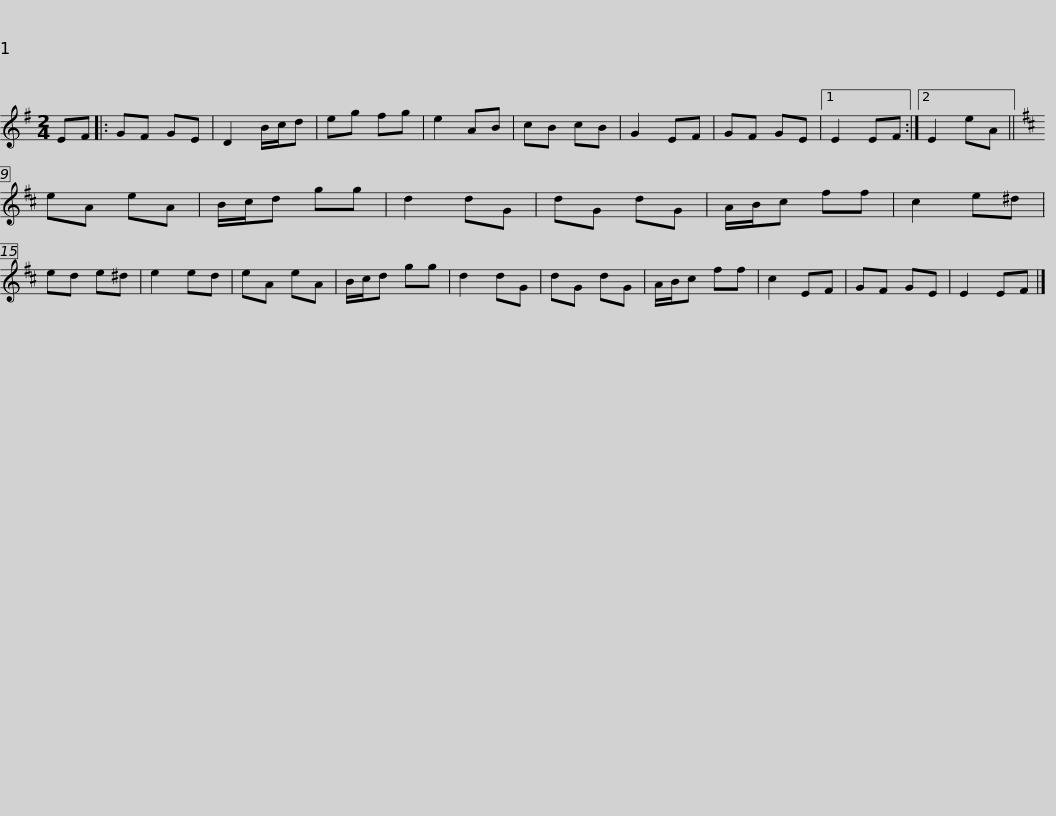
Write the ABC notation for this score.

X:1
L:1/8
M:2/4
I:linebreak $
K:Emin
V:1 treble
V:1
 EF |: GF GE | D2 B/c/d | eg fg | e2 AB | %5
 cB cB | G2 EF | GF GE |1 E2 EF :|2 E2 eA || %10
[K:D] eA eA |$ B/c/d gg | d2 dG | dG dG | A/B/c ff | %15
 c2 e^d | ed e^d | e2 ed | eA eA | B/c/d gg | %20
 d2 dG | dG dG |$ A/B/c ff | c2 EF | GF GE | %25
 E2 EF |] %26
